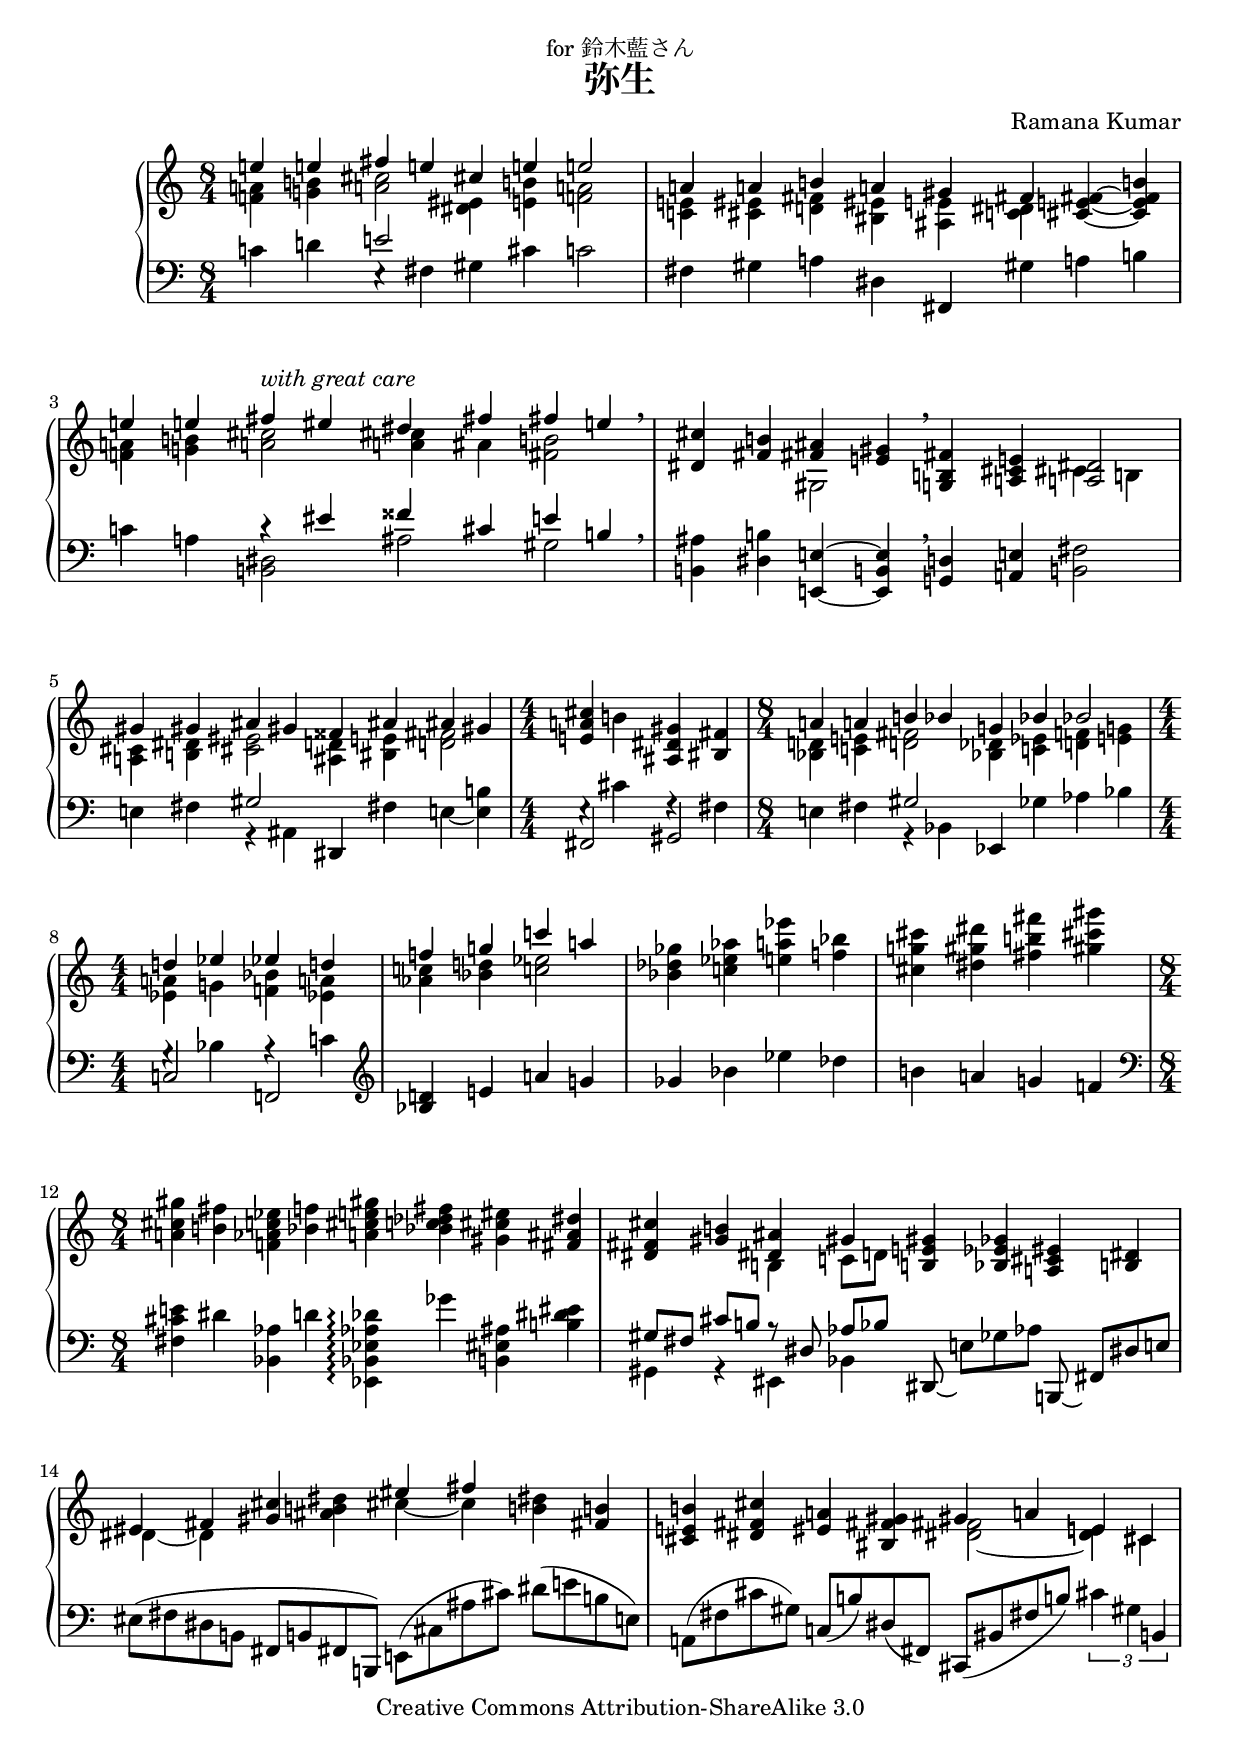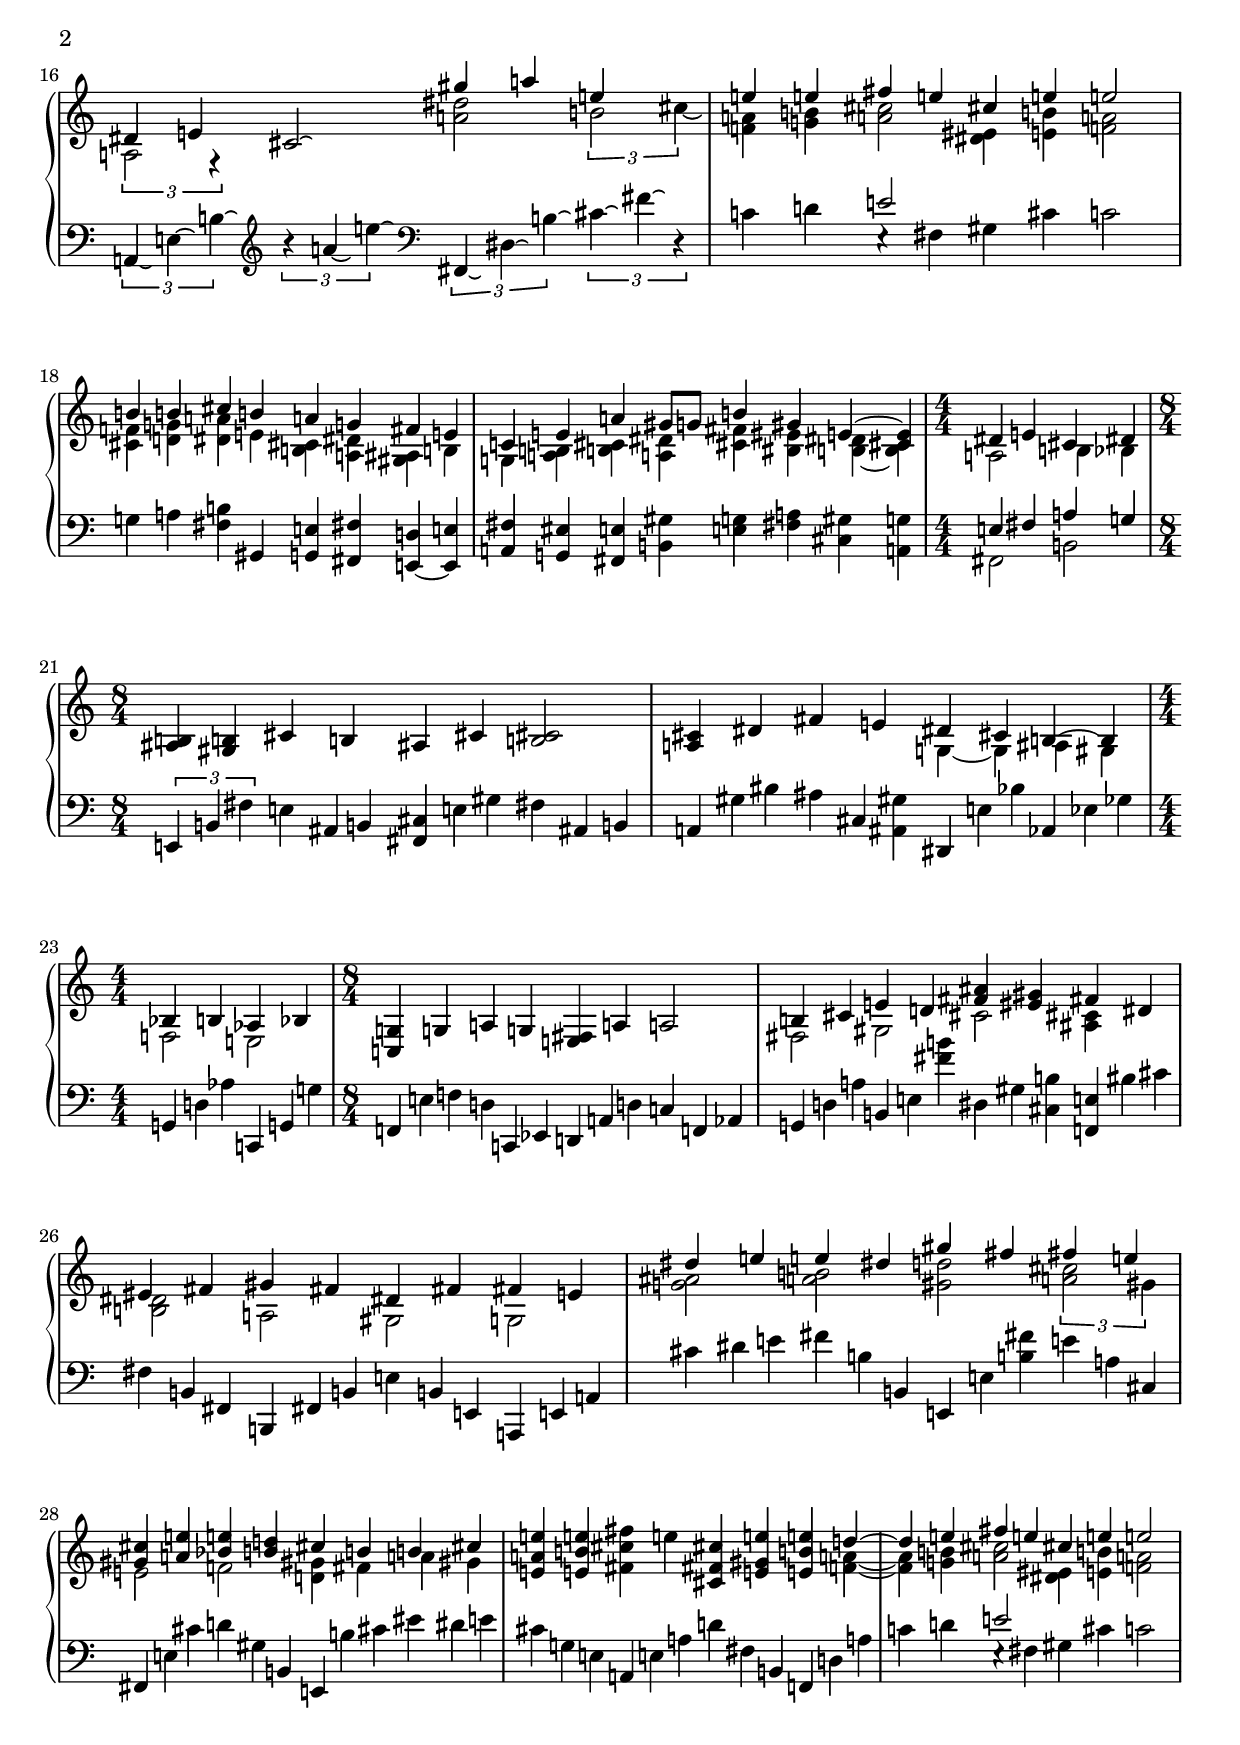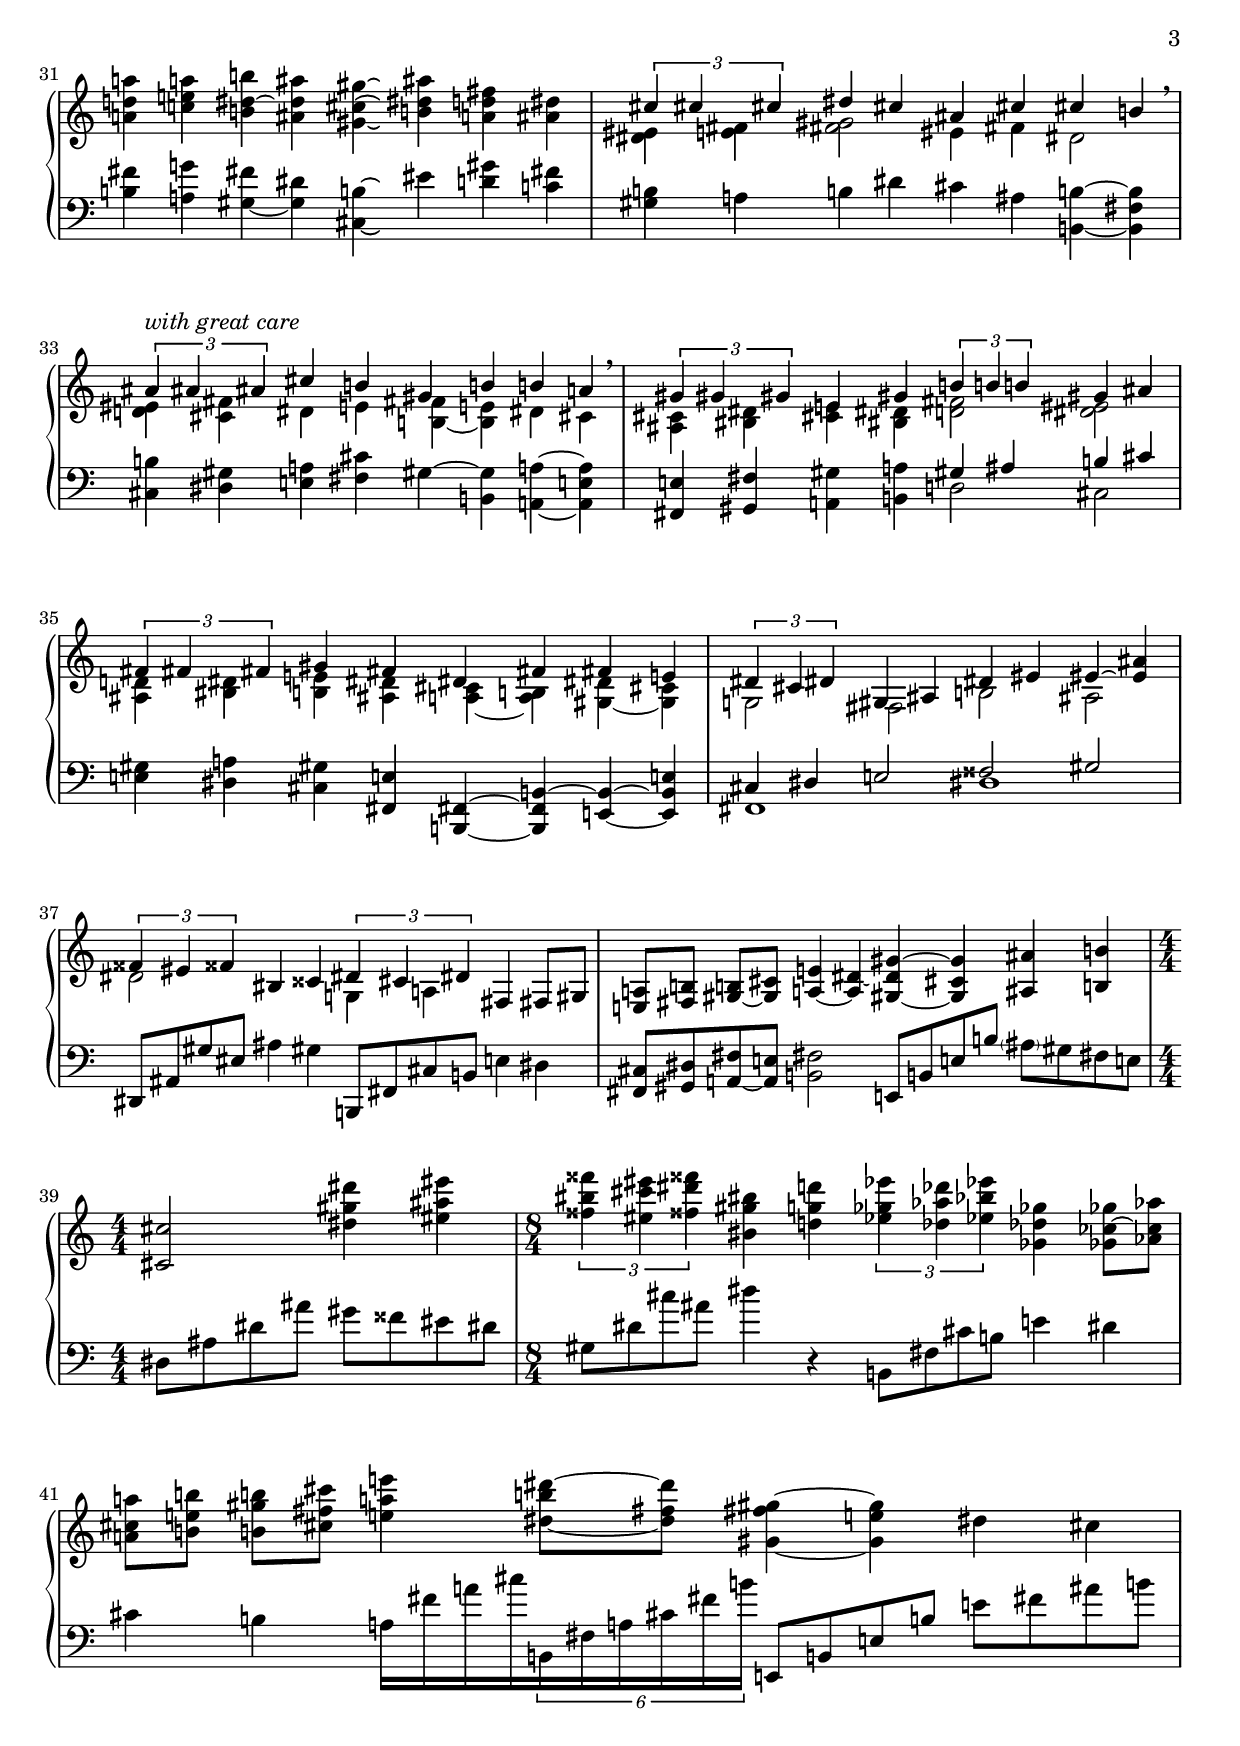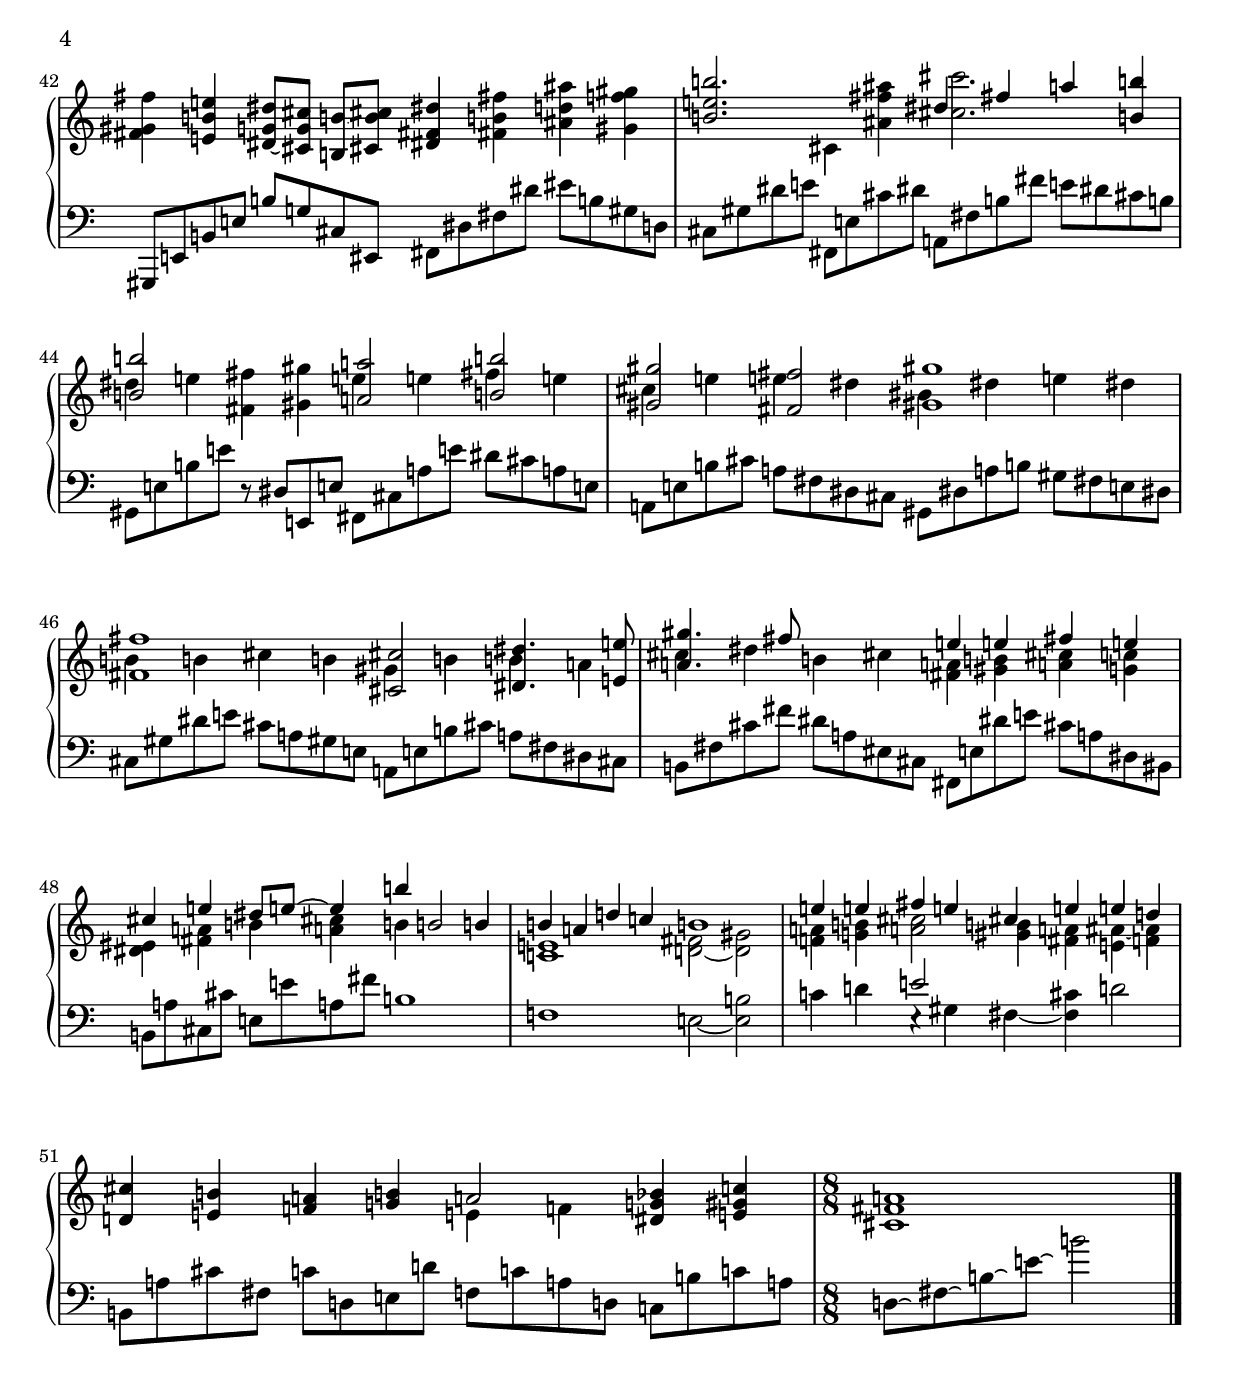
\version "2.17.97"

\header {
  title = "弥生"
  composer = "Ramana Kumar"
  date = "2012"
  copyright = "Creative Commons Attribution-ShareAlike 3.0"
  dedication = "for 鈴木藍さん"
}

#(ly:set-option 'point-and-click #f)

\score {
  \new PianoStaff <<
    \new Staff {
      \accidentalStyle PianoStaff.dodecaphonic
      \override PianoStaff.TimeSignature.style = #'numbered
      \clef treble

      \time 8/4
      << { e''4 e'' fis'' e'' cis'' e'' e''2 }
      \\ { <f' a'>4 <g' b'> <a' cis''>2 <dis' eis'>4 <e' b'> <f' a'>2 } >>
      |

      << { a'4 a' b' a' gis' fis' }
      \\ { <c' e'>4 <cis' eis'> <d' fis'> <bis eis'> <ais e'> <c' dis'> } >>
      <cis' e' fis'>4 ~ <cis' e' fis' b'>
      |

      << {
        e''4 e'' fis'' -\markup{\italic "with great care"} eis''
        dis'' fis'' fis'' e''
      } \\ {
        <f' a'>4 <g' b'> <a' cis''>2 <a' cis''>4 ais' <fis' b'>2
      } >> \breathe
      |

      <dis' cis''>4 <fis' b'>
      << { <fis' ais'>4 <e' gis'> } \\ gis2 >> \breathe
      <g b fis'>4 <a cis' e'> << <a dis'>2 \\ { cis'4 b } >>
      |

      << { gis'4 gis' ais' gis' fisis' ais' ais' gis' }
      \\ { <a cis'>4 <b dis'> <cis' eis'>2 <ais d'>4 <bis e'> <d' fis'>2 } >>
      |

      \time 4/4
      <e' a' cis''>4 b' <ais dis' gis'> <bis fis'>
      |

      \time 8/4
      << { a'4 a' b' bes' g' bes' bes'2 }
      \\ {
        <bes d'>4 <c' e'> <d' fis'>2
        <bes des'>4 <c' ees'> <d' f'> <e' g'>
      } >>
      |

      \time 4/4
      << { d''4 ees'' ees'' d'' }
      \\ { <ees' a'>4 g' <f' bes'> <ees' a'> } >>
      |

      << { f''4 g'' c''' a'' }
      \\ { <aes' c''>4 <bes' d''> <c'' ees''>2 } >>
      |

      <bes' des'' ges''>4 <c'' ees'' aes''> <e'' a'' ees'''> <f'' bes''>
      |

      <cis'' g'' cis'''> <dis'' gis'' dis'''>
      <fis'' b'' fis'''> <gis'' cis''' gis'''>
      |

      \time 8/4
      <a' cis'' gis''> <b' fis''> <f' aes' c'' ees''> <bes' f''>
      <a' cis'' e'' gis''> <bes' c'' des'' fis''>
      <gis' cis'' eis''> <fis' ais' dis''>
      |

      <dis' fis' cis''> <gis' b'> << { <dis' ais'> gis' } \\ { b c'8 d' } >>
      <b e' gis'>4 <bes ees' ges'> <a cis' eis'> <b dis'>
      |

      << { eis' fis' } \\ { dis' ~ dis' } >> <gis' cis''>
      <ais' b' dis''>
      << { eis'' fis'' } \\ { cis'' ~ cis'' } >>
      <b' dis''> <fis' b'>
      |

      <cis' e' b'> <dis' fis' cis''> <eis' a'> <bis fis' gis'>
      << { gis' a' e' cis' } \\ { <dis' fis'>2 ~ <dis' e'>4 cis' } >>
      |

      << { dis'4 e' cis'2\laissezVibrer } \\ { \tuplet 3/2 { a2 r4 } } >>
      << { gis'' a'' e'' } \\ { <a' dis''>2 \tuplet 3/2 { b'2 cis''4\laissezVibrer } } >>
      |

      << { e''4 e'' fis'' e'' cis'' e'' e''2 }
      \\ { <f' a'>4 <g' b'> <a' cis''>2 <dis' eis'>4 <e' b'> <f' a'>2 } >>
      |

      << { b'4 b' cis'' b' a' g' fis' e' }
      \\ {
        <cis' f'> <d' g'> <dis' a'> e'
        <b cis'> <a dis'> <gis ais> b
      } >>
      |

      << { c' e' a' gis'8 g' b'4 gis' e' ~ <cis' e'> }
      \\ {
        g <a b> <b cis'> <a dis'>
        <cis' fis'> <bis eis'> <b dis'> ~ <b cis'>
      } >>
      |

      \time 4/4
      << { dis'4 e' cis' dis' }
      \\ { a2 b4 bes } >>
      |

      \time 8/4
      <ais b>4 <gis b> cis' b ais cis' <b cis'>2
      |

      <a cis'>4 dis' fis' e'
      << { dis' cis' b ~ b }
      \\ { g4 ~ g ais gis } >>
      |

      \time 4/4
      << { bes b aes bes }
      \\ { f2 e } >>
      |

      \time 8/4
      <c g>4 g a g <e fis> a a2
      |

      << { b4 cis' e' d' <fis' ais'> <eis' gis'> fis' dis' }
      \\ { fis2 gis cis' <ais cis'>4 s } >>
      |

      << { eis'4 fis' gis' fis' dis' fis' fis' e' }
      \\ { <b dis'>2 a gis g } >>
      |

      << { dis''4 e'' e'' dis'' gis'' fis'' fis'' e'' }
      \\ { <g' ais'>2 <a' b'> <gis' d''> \tuplet 3/2 { <a' cis''>2 gis'4 } } >>
      |

      << { <gis' cis''>4 <a' e''> <bes' e''> <b' d''> cis'' b' b' cis'' }
      \\ { e'2 f' <gis' d'>4 fis' a' gis' } >>
      |

      <e' a' e''>4 <e' b' e''> <fis' cis'' fis''> e''
      <cis' fis' cis''> <e' gis' e''> <e' b' e''>
      << { d'' ~ } \\ { <f' a'> ~ } >>
      |

      << { d''4 e'' fis'' e'' cis'' e'' e''2 }
      \\ { <f' a'>4 <g' b'> <a' cis''>2 <dis' eis'>4 <e' b'> <f' a'>2 } >>
      |

      <a' d'' a''>4 <c'' e'' a''> <b' dis'' b''> ~ <ais' dis'' ais''>
      <gis' cis'' gis''>\laissezVibrer <b' dis'' ais''> <a' d'' fis''> <ais' dis''>
      |

      << { \tuplet 3/2 { cis''4 cis'' cis'' } dis'' cis'' ais' cis'' cis'' b' }
      \\ { <dis' eis'> <e' fis'> <fis' gis'>2 eis'4 fis' dis'2 } >> \breathe
      |

      << { \tuplet 3/2 { ais'4 -\markup{\italic "with great care"} ais' ais' } cis'' b' gis' b' b' a' }
      \\ { <d' eis'> <cis' fis'> dis' e' <b fis'> ~ <b e'> dis' cis' } >> \breathe
      |

      << {
        \tuplet 3/2 { gis'4 gis' gis' } e' gis'
        \tuplet 3/2 { b' b' b' } gis' ais'
      } \\ {
        <ais cis'>4 <bis dis'> <cis' e'> <bis dis'>
        <d' fis'>2 <dis' eis'>
      } >>
      |

      << { \tuplet 3/2 { fis'4 fis' fis' } gis' fis' dis' fis' fis' e' }
      \\ {
        <ais d'>4 <bis dis'> <b e'> <ais dis'>
        <a cis'> ~ <a b> <gis dis'> ~ <gis cis'>
      } >>
      |

      << { \tuplet 3/2 { dis'4 cis' dis' } gis ais dis' eis' eis' ~ <eis' ais'> }
        \\ { g2 fis b ais } >>
      |

      << { \tuplet 3/2 { fisis'4 eis' fisis' } } \\ dis'2 >> bis4 cisis'
      << { \tuplet 3/2 { dis'4 cis' dis' } } \\ { g4 a } >> fis4 fis8 gis
      |

      <e a>8 <fis b> <gis b> ~ <gis cis'> <a e'>4 ~ <a dis'> ~
      <gis dis' gis'> ~ <gis cis' gis'> <ais ais'> <b b'>
      |

      \time 4/4
      <cis' cis''>2 <dis'' gis'' dis'''>4 <eis'' ais'' eis'''>
      |

      \time 8/4
      \tuplet 3/2 { <fisis'' bis'' fisis'''> <eis'' cis''' eis'''> <fisis'' dis''' fisis'''> }
      <bis' gis'' bis''> <d'' g'' d'''>
      \tuplet 3/2 { <ees'' ges'' ees'''> <des'' aes'' des'''> <ees'' bes'' ees'''> }
      <ges' des'' ges''> <ges' ces'' ges''>8 ~ <aes' ces'' aes''>
      |

      <a' cis'' a''> <b' e'' b''> <b' gis'' b''> <cis'' fis'' cis'''>
      <e'' a'' e'''>4 <dis'' b'' dis'''>8 ~ <dis'' fis'' dis'''>
      <gis' fis'' gis''>4 ~ <gis' e'' gis''> dis'' cis''
      |

      <fis' gis' fis''> <e' b' e''>
      <dis' g' dis''>8 ~ <cis' g' cis''> <b b'> ~ <cis' b' cis''>
      <dis' fis' dis''>4 <fis' b' fis''> <ais' d'' ais''> <gis' f'' gis''>
      |

      << { <b' e'' b''>2. } \\ { s2 cis'4 } >> <ais' fis'' ais''>4
      << { dis''4 fis'' a'' <b' b''> } \\ { <cis'' cis'''>2. } >>
      |

      << { <b' b''>2 } \\ { dis''4 e'' <fis' fis''> <gis' gis''> } >>
      << { <a' a''>2 <b' b''> <gis' gis''> <fis' fis''> <gis' gis''>1 }
      \\ { e''4 e'' fis'' e'' cis'' e'' e''  dis'' bis' dis'' e'' dis'' } >>
      |

      << { <fis' fis''>1 <cis' cis''>2 <dis' dis''>4. <e' e''>8 }
      \\ { b'4 b' cis'' b'4 gis' b' b' a' } >>
      |

      << { <a' gis''>4. fis''8 s4 s e'' e'' fis'' e''}
      \\ { cis''4 dis'' b' cis'' <fis' a'> <gis' b'> <a' cis''> <g' c''> } >>
      |

      << { cis''4 e'' dis''8 e'' ~ e''4 b'' b'2 b'4 }
      \\ { <dis' eis'>4  <fis' a'> b' <a' cis''> b'4 s2 } >>
      |

      << { b'4 a' d'' c'' b'1 }
      \\ { <c' e'>1 <d' fis'>2 ~ <d' gis'> } >>
      |

      << { e''4 e'' fis'' e'' cis'' e'' e'' d'' }
      \\ { <f' a'>4 <g' b'> <a' cis''>2 <gis' b'>4 <fis' a'> <e' ais'>4 ~ <f' ais'> } >>
      |

      <d' cis''>4 <e' b'> <f' a'> <g' b'>
      << { a'2 } \\ { e'4 f' } >> <dis' g' bes'>4 <e' gis' c''>
      |

      \time 8/8
      <cis' fis' a'>1
      \bar "|."
    }
    \new Staff {
      \clef bass

      c'4 d' << e'2 \\ { e4\rest fis } >> gis cis' c'2
      |

      fis4 gis a dis fis, gis a b
      |

      c'4 a << { r4 eis' fisis' cis' e' b } \\ { <b, dis>2 ais gis } >> \breathe
      |

      <b, ais>4 <dis b> <e, e> ~ <e, b, e> \breathe <g, d>4 <a, e> <b, fis>2
      |

      e4 fis << gis2 \\ { r4 ais, } >> dis, fis e ~ <e b>
      |

      << { fis,2 gis, } \\ { e4\rest cis' f\rest fis } >>
      |

      e4 fis << gis2 \\ { r4 bes, } >> ees, ges aes bes
      |

      << { c2 f, } \\ { g4\rest bes a\rest c' } >>
      |

      \clef treble
      <bes d'>4 e' a' g'
      |

      ges' bes' ees'' des''
      |

      b' a' g' f'
      |

      \clef bass
      <fis cis' e'>4 dis' <bes, aes> d'
      <ees, bes, ees aes des'>\arpeggio ges' <b, eis ais> <b dis' eis'>
      |

      \set beatStructure = #'(2 2 2 2)
      << { gis8 fis cis' b r dis aes bes } \\ { gis,4 r eis, bes, } >>
      dis,8\laissezVibrer e [ ges aes ] b,,\laissezVibrer fis, [ dis e ]
      |

      eis ( fis dis b, fis, b, fis, b,, ) e, ( cis ais cis' ) dis' ( e' b e )
      |

      a, ( fis cis' gis ) c ( b ) dis ( fis, )
      cis, ( bis, fis b )
      \tupletSpan 1*2/4
      \tuplet 3/2 { cis'4 gis b, }
      |

      \tuplet 3/2 {
        a,\laissezVibrer e\laissezVibrer b\laissezVibrer \clef treble r a'\laissezVibrer e''\laissezVibrer
        \clef bass fis,\laissezVibrer dis\laissezVibrer b\laissezVibrer cis'\laissezVibrer fis'\laissezVibrer r
      }
      |

      c'4 d' << e'2 \\ { e4\rest fis } >> gis cis' c'2
      |

      g4 a <fis b> gis, <g, e> <fis, fis> <e, d> ~ <e, e>
      |

      <a, fis> <g, eis> <fis, e> <b, gis> <e g> <fis a> <cis gis> <a, g>
      |

      << { e4 fis a g } \\ { fis,2 b, } >>
      |

      \tuplet 3/2 { e,4 b, fis } e4*2/3 ais, b,
      <fis, cis> e gis fis ais, b,
      |

      a, gis bis ais cis <ais, gis> dis, e bes aes, ees ges
      |

      g, d aes c, g, g
      |

      f, e f d c, ees, d, a, d c f, aes,
      |

      g, d a b, e <fis' b'> dis gis <cis b> <f, e> bis cis'
      |

      fis b, fis, b,, fis, b, e b, e, a,, e, a,
      |

      cis' dis' e' fis' b b, e, e <b fis'> e' a cis
      |

      fis, e cis' d' gis b, e, b cis' eis' dis' e'
      |

      cis' g e a, e a d' fis b, f, d a
      |

      c'4 d' << e'2 \\ { e4\rest fis } >> gis cis' c'2
      |

      <b fis'>4 <a g'> <gis fis'> ~ <gis dis'>
      <cis b>\laissezVibrer eis' <d' gis'> <c' fis'>
      |

      <gis b> % gis
      a b dis' cis' ais <b, b> ~ <b, fis b>
      |

      <cis b> <dis gis> <e a> <fis cis'> gis ~ <b, gis> <a, a> ~ <a, e a>
      |

      <fis, e> <gis, fis> <a, gis> <b, a>
      << { gis4 ais b cis' } \\ { d2 cis } >>
      |

      <e gis>4 <dis a> <cis gis> <fis, e>
      <b,, fis,> ~ <b,, fis, b,> ~ <e, b,> ~ <e, b, e>
      |

      << { cis4 dis e2 fisis gis } \\ { fis,1 dis } >>
      |

      dis,8 ais, gis eis ais4 gis b,,8 fis, cis b, e4 dis
      |

      <fis, cis>8 <gis, dis> <a, fis> ~ <a, e> <b, fis>2
      e,8 b, e b \parenthesize ais gis fis e
      |

      dis ais dis' ais' gis' fisis' eis' dis'
      |

      gis dis' cis'' ais' dis''4 r b,8 fis cis' b e'4 dis'
      |

      cis' b a16 fis' a' cis'' \tuplet 6/4 { b, fis a cis' fis' b' }
      e,8 b, e b e' fis' ais' b'
      |

      gis,,8 e, b, e b g cis eis, fis, dis fis dis' eis' b gis d
      |

      cis gis dis' e' fis, e cis' dis' a, fis b fis' e' dis' cis' b
      |

      gis, e b e' r dis e, e fis, cis a e' dis' cis' a e
      |

      a, e b cis' a fis dis cis gis, dis a b gis fis e dis
      |

      cis gis dis' e' cis' a gis e a, e b cis' a fis dis cis
      |

      b, fis cis' fis' dis' a eis cis fis, e dis' e' cis' a dis bis,
      |

      b, a cis cis' e e' a fis' b1
      |

      f1 e2 ~ <e b>
      |

      c'4 d' << e'2 \\ { e4\rest gis } >> fis ~ <fis cis'> d'2
      |

      b,8 a cis' fis c' d e d' f c' a d c b c' a
      |

      \set beatStructure = #'(4 4)
      d\laissezVibrer fis\laissezVibrer b\laissezVibrer e'\laissezVibrer b'2
      \bar "|."
    }
  >>
}
